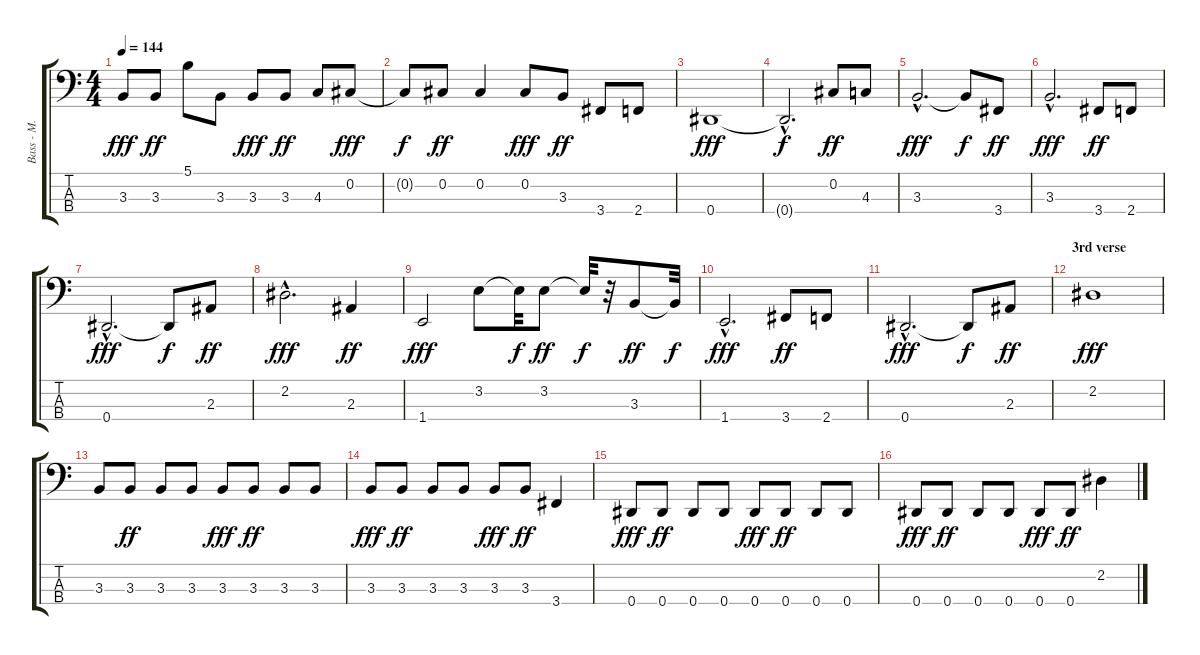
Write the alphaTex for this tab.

\track ("Bass - M. Anthony" "Bass - M. ") {instrument electricbassfinger}
\staff {score tabs}
\tuning (Gb2 Db2 Ab1 Eb1) {hide}
\ts (4 4)
\tempo 144
\clef f4
\ks c
3.3.8{dy fff} 3.3.8{dy ff} 5.1.8 3.3.8 3.3.8{dy fff} 3.3.8{dy ff} 4.3.8 0.2.8{dy fff} |
0.2{t}.8{dy f} 0.2.8{dy ff} 0.2.4 0.2.8{dy fff} 3.3.8{dy ff} 3.4.8 2.4.8 |
0.4.1{dy fff} |
0.4{hac t}.2{d dy f} 0.2.8{dy ff} 4.3.8 |
3.3{hac}.2{d dy fff} 3.3{t}.8{dy f} 3.4.8{dy ff} |
3.3{hac}.2{d dy fff} 3.4.8{dy ff} 2.4.8 |
0.4{hac}.2{d dy fff} 0.4{t}.8{dy f} 2.3.8{dy ff} |
2.2{hac}.2{d dy fff} 2.3.4{dy ff} |
1.4.2{dy fff} 3.2.8 3.2{t}.32{dy f} 3.2.8{dy ff} 3.2{t}.32{dy f} r.32 3.3.8{dy ff} 3.3{t}.32{dy f} |
1.4{hac}.2{d dy fff} 3.4.8{dy ff} 2.4.8 |
0.4{hac}.2{d dy fff} 0.4{t}.8{dy f} 2.3.8{dy ff} |
\section ("" "3rd verse")
2.2.1{dy fff} |
3.3.8 3.3.8{dy ff} 3.3.8 3.3.8 3.3.8{dy fff} 3.3.8{dy ff} 3.3.8 3.3.8 |
3.3.8{dy fff} 3.3.8{dy ff} 3.3.8 3.3.8 3.3.8{dy fff} 3.3.8{dy ff} 3.4.4 |
0.4.8{dy fff} 0.4.8{dy ff} 0.4.8 0.4.8 0.4.8{dy fff} 0.4.8{dy ff} 0.4.8 0.4.8 |
0.4.8{dy fff} 0.4.8{dy ff} 0.4.8 0.4.8 0.4.8{dy fff} 0.4.8{dy ff} 2.2.4
